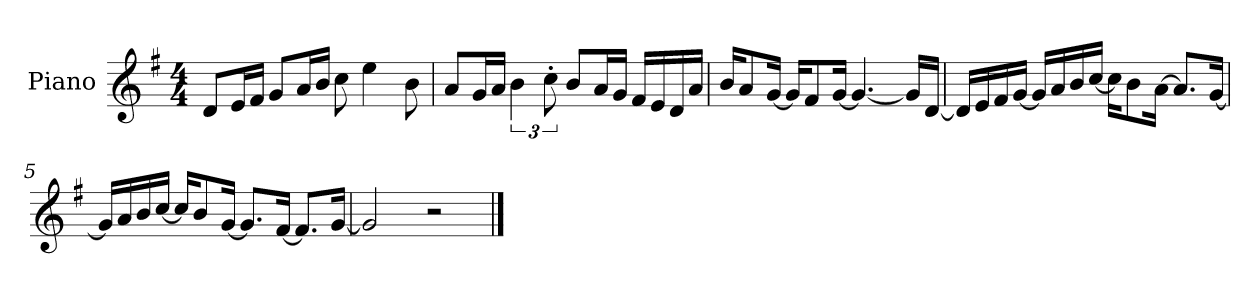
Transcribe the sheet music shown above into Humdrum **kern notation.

**kern
*part1
*staff1
*I"Piano
*I'P-no
*clefG2
*k[f#]
*M4/4
*MM90
=1
8d/L
16e/L
16f#/JJ
8g/L
16a/L
16b/JJ
8cc\
4ee\
8b\
=2
8a/L
16g/L
16a/JJ
6b\
12cc'\
8b/L
16a/L
16g/JJ
16f#/LL
16e/
16d/
16a/JJ
=3
16b/KL
8a/
[16g/Jk
16g/KL]
8f#/
[16g/Jk
4.g/_
16g/LL]
[16d/JJ
!!LO:LB:g=z
=4
16d/LL]
16e/
16f#/
[16g/JJ
16g/LL]
16a/
16b/
[16cc/JJ
16cc\KL]
8b\
[16a\Jk
8.a/L]
[16g/Jk
=5
16g/LL]
16a/
16b/
[16cc/JJ
16cc/KL]
8b/
[16g/Jk
8.g/L]
[16f#/Jk
8.f#/L]
[16g/Jk
=6
2g/]
2r
==
*-
